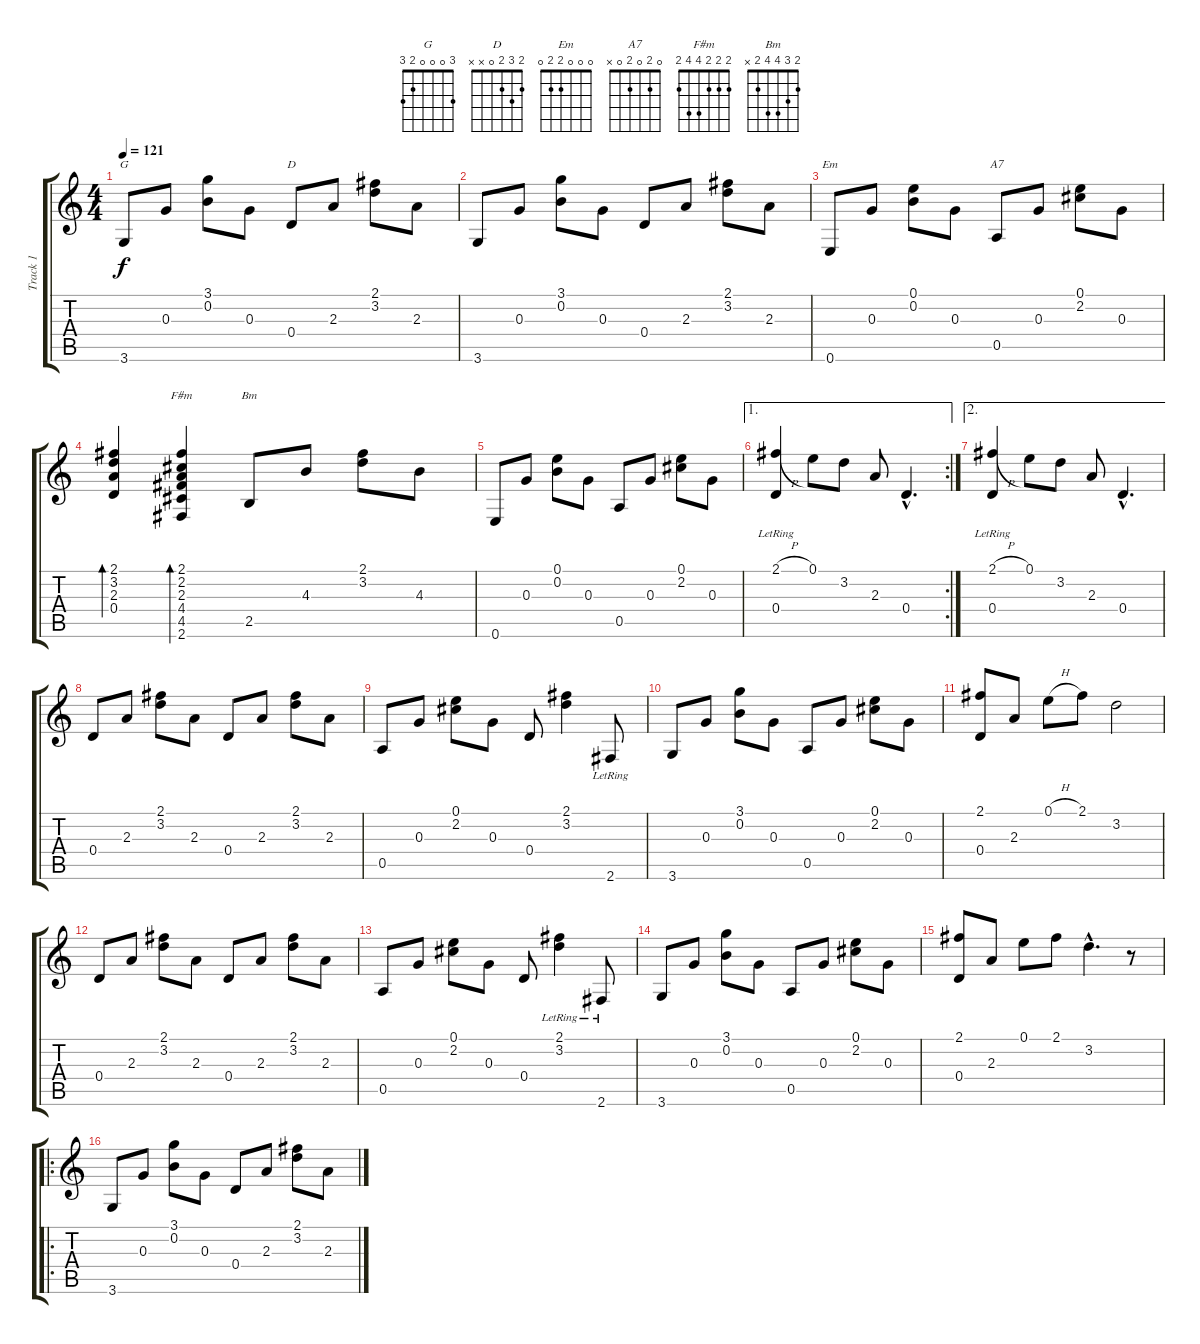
\track ("Track 1" "Track 1") {instrument acousticguitarnylon}
\staff {score tabs}
\tuning (E4 B3 G3 D3 A2 E2) {hide}
\chord ("G" 3 0 0 0 2 3)
\chord ("D" 2 3 2 0 x x)
\chord ("Em" 0 0 0 2 2 0)
\chord ("A7" 0 2 0 2 0 x)
\chord ("F#m" 2 2 2 4 4 2)
\chord ("Bm" 2 3 4 4 2 x)
\ts (4 4)
\tempo 121
\clef g2
\ks c
3.6.8{ch "G" dy f} 0.3.8 (3.1 0.2).8 0.3.8 0.4.8{ch "D"} 2.3.8 (2.1 3.2).8 2.3.8 |
3.6.8 0.3.8 (3.1 0.2).8 0.3.8 0.4.8 2.3.8 (2.1 3.2).8 2.3.8 |
0.6.8{ch "Em"} 0.3.8 (0.1 0.2).8 0.3.8 0.5.8{ch "A7"} 0.3.8 (0.1 2.2).8 0.3.8 |
(2.1 3.2 2.3 0.4).4{bd 60} (2.1 2.2 2.3 4.4 4.5 2.6).4{bd 60 ch "F#m"} 2.5.8{ch "Bm"} 4.3.8 (2.1 3.2).8 4.3.8 |
0.6.8 0.3.8 (0.1 0.2).8 0.3.8 0.5.8 0.3.8 (0.1 2.2).8 0.3.8 |
\ae 1
\rc 2
(2.1{h} 0.4{lr}).4 0.1.8 3.2.8 2.3.8 0.4{hac}.4{d} |
\ae 2
(2.1{h} 0.4{lr}).4 0.1.8 3.2.8 2.3.8 0.4{hac}.4{d} |
0.4.8 2.3.8 (2.1 3.2).8 2.3.8 0.4.8 2.3.8 (2.1 3.2).8 2.3.8 |
0.5.8 0.3.8 (0.1 2.2).8 0.3.8 0.4.8 (2.1 3.2).4 2.6{lr}.8 |
3.6.8 0.3.8 (3.1 0.2).8 0.3.8 0.5.8 0.3.8 (0.1 2.2).8 0.3.8 |
(2.1 0.4).8 2.3.8 0.1{h}.8 2.1.8 3.2.2 |
0.4.8 2.3.8 (2.1 3.2).8 2.3.8 0.4.8 2.3.8 (2.1 3.2).8 2.3.8 |
0.5.8 0.3.8 (0.1 2.2).8 0.3.8 0.4.8 (2.1{lr} 3.2{lr}).4 2.6{lr}.8 |
3.6.8 0.3.8 (3.1 0.2).8 0.3.8 0.5.8 0.3.8 (0.1 2.2).8 0.3.8 |
(2.1 0.4).8 2.3.8 0.1.8 2.1.8 3.2{hac}.4{d} r.8 |
\ro
3.6.8 0.3.8 (3.1 0.2).8 0.3.8 0.4.8 2.3.8 (2.1 3.2).8 2.3.8
